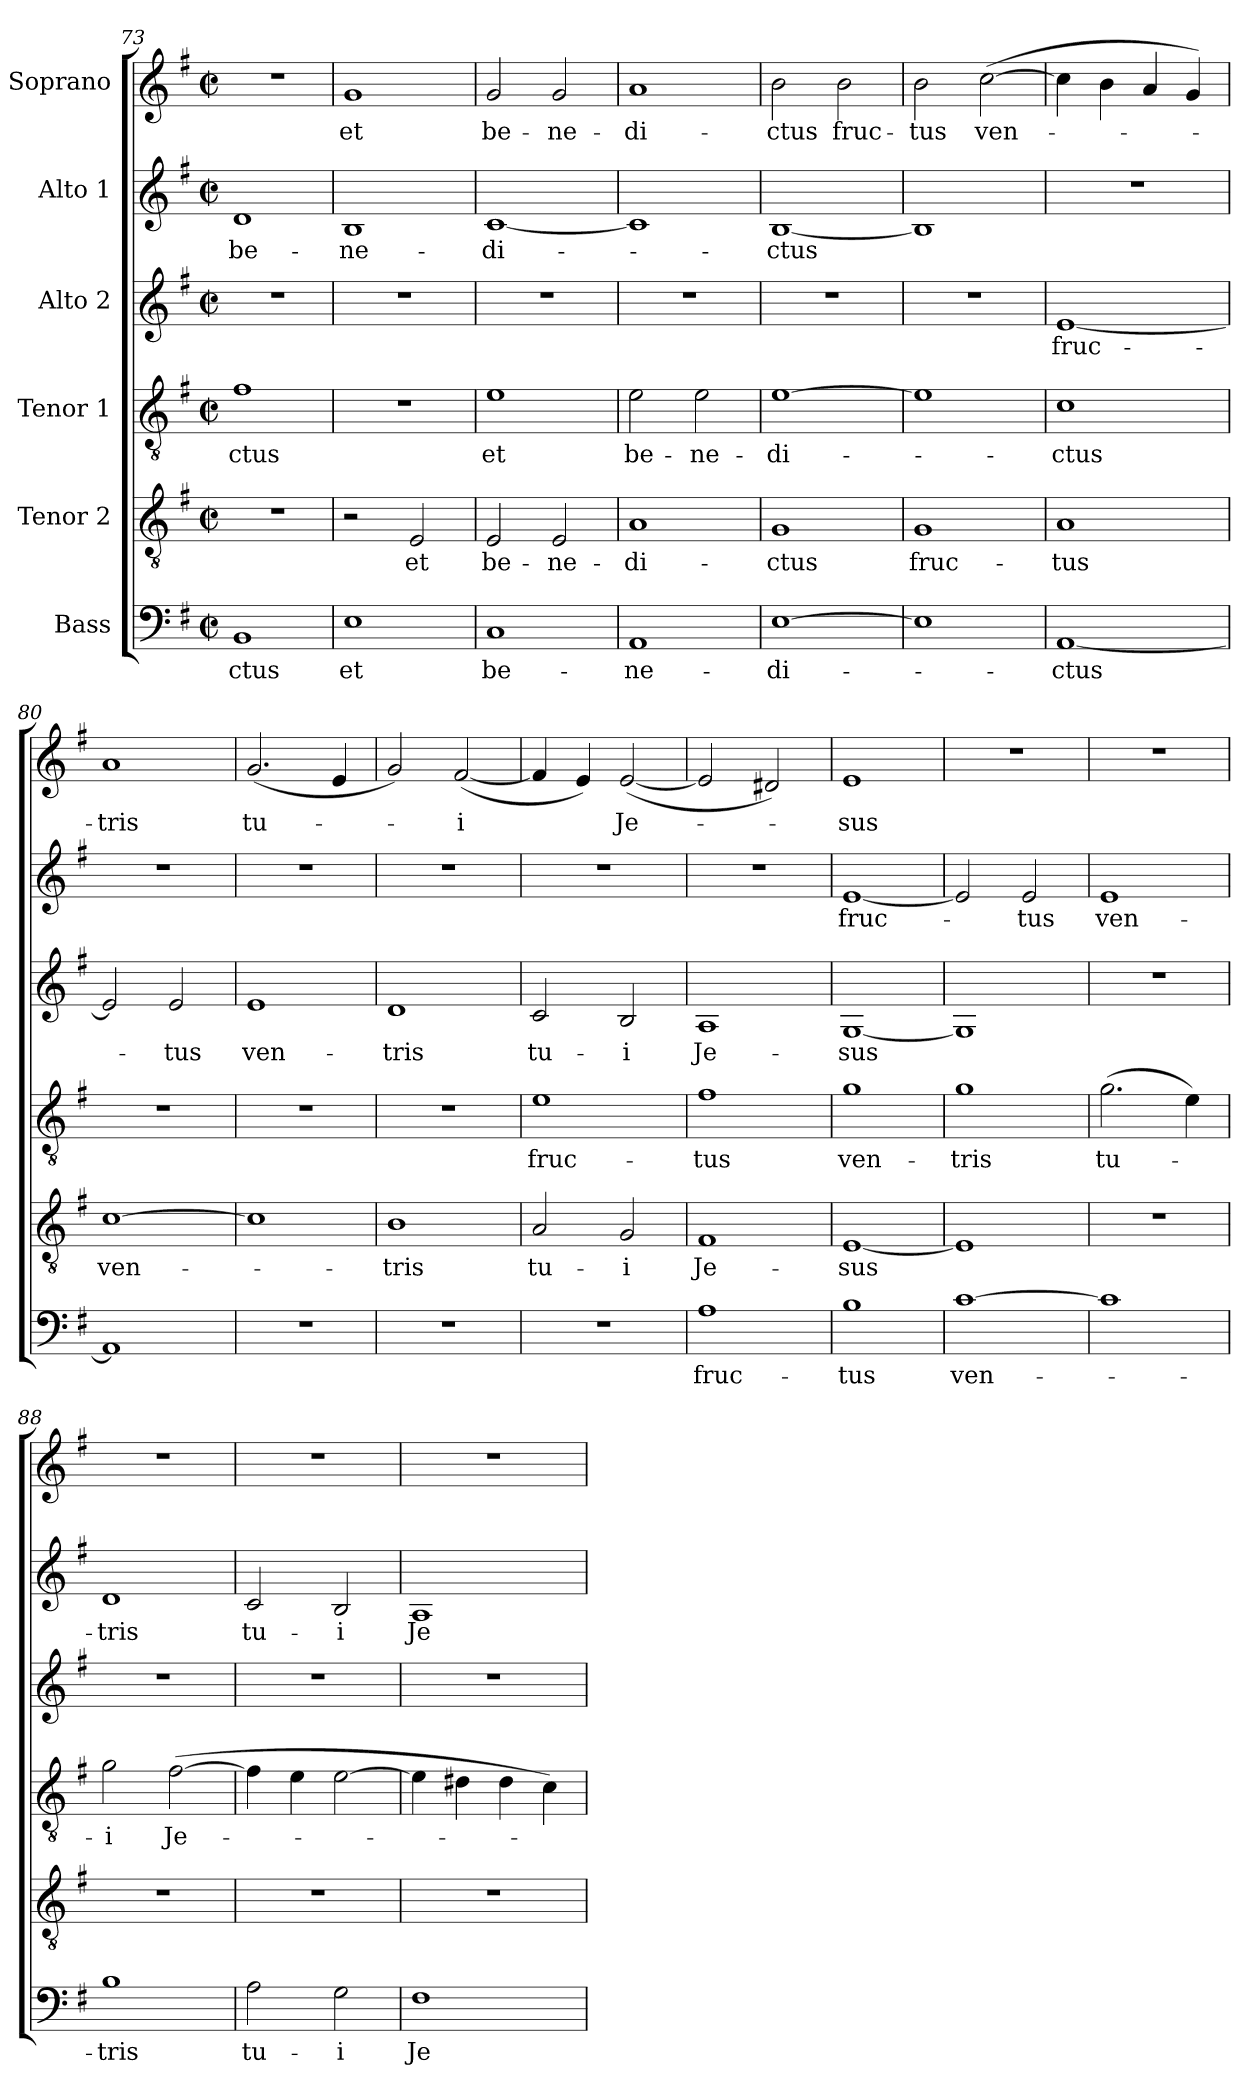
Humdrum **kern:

**kern	**text	**kern	**text	**kern	**text	**kern	**text	**kern	**text	**kern	**text
*part6	*part6	*part5	*part5	*part4	*part4	*part3	*part3	*part2	*part2	*part1	*part1
*staff6	*staff6	*staff5	*staff5	*staff4	*staff4	*staff3	*staff3	*staff2	*staff2	*staff1	*staff1
*I"Bass	*	*I"Tenor 2	*	*I"Tenor 1	*	*I"Alto 2	*	*I"Alto 1	*	*I"Soprano	*
!!LO:PB:g=z
*clefF4	*	*clefGv2	*	*clefGv2	*	*clefG2	*	*clefG2	*	*clefG2	*
*k[f#]	*	*k[f#]	*	*k[f#]	*	*k[f#]	*	*k[f#]	*	*k[f#]	*
*G:	*	*G:	*	*G:	*	*G:	*	*G:	*	*G:	*
*M2/2	*	*M2/2	*	*M2/2	*	*M2/2	*	*M2/2	*	*M2/2	*
*met(c|)	*	*met(c|)	*	*met(c|)	*	*met(c|)	*	*met(c|)	*	*met(c|)	*
=73	=73	=73	=73	=73	=73	=73	=73	=73	=73	=73	=73
1BB	-ctus	1r	.	1f#	-ctus	1r	.	1d	be-	1r	.
=74	=74	=74	=74	=74	=74	=74	=74	=74	=74	=74	=74
1E	et	2r	.	1r	.	1r	.	1B	-ne-	1g	et
.	.	2E/	et	.	.	.	.	.	.	.	.
=75	=75	=75	=75	=75	=75	=75	=75	=75	=75	=75	=75
1C	be-	2E/	be-	1e	et	1r	.	[1c	-di-	2g/	be-
.	.	2E/	-ne-	.	.	.	.	.	.	2g/	-ne-
=76	=76	=76	=76	=76	=76	=76	=76	=76	=76	=76	=76
1AA	-ne-	1A	-di-	2e\	be-	1r	.	1c]	.	1a	-di-
.	.	.	.	2e\	-ne-	.	.	.	.	.	.
=77	=77	=77	=77	=77	=77	=77	=77	=77	=77	=77	=77
[1E	-di-	1G	-ctus	[1e	-di-	1r	.	[1B	-ctus	2b\	-ctus
.	.	.	.	.	.	.	.	.	.	2b\	fruc-
=78	=78	=78	=78	=78	=78	=78	=78	=78	=78	=78	=78
1E]	.	1G	fruc-	1e]	.	1r	.	1B]	.	2b\	-tus
.	.	.	.	.	.	.	.	.	.	([2cc\	ven-
=79	=79	=79	=79	=79	=79	=79	=79	=79	=79	=79	=79
[1AA	-ctus	1A	-tus	1c	-ctus	[1e	fruc-	1r	.	4cc\]	.
.	.	.	.	.	.	.	.	.	.	4b\	.
.	.	.	.	.	.	.	.	.	.	4a/	.
.	.	.	.	.	.	.	.	.	.	4g/)	.
=80	=80	=80	=80	=80	=80	=80	=80	=80	=80	=80	=80
1AA]	.	[1c	ven-	1r	.	2e/]	.	1r	.	1a	-tris
.	.	.	.	.	.	2e/	-tus	.	.	.	.
!!LO:LB:g=z
=81	=81	=81	=81	=81	=81	=81	=81	=81	=81	=81	=81
1r	.	1c]	.	1r	.	1e	ven-	1r	.	(2.g/	tu-
.	.	.	.	.	.	.	.	.	.	4e/	.
=82	=82	=82	=82	=82	=82	=82	=82	=82	=82	=82	=82
1r	.	1B	-tris	1r	.	1d	-tris	1r	.	2g/)	.
.	.	.	.	.	.	.	.	.	.	([2f#/	-i
=83	=83	=83	=83	=83	=83	=83	=83	=83	=83	=83	=83
1r	.	2A/	tu-	1e	fruc-	2c/	tu-	1r	.	4f#/]	.
.	.	.	.	.	.	.	.	.	.	4e/)	.
.	.	2G/	-i	.	.	2B/	-i	.	.	([2e/	Je-
=84	=84	=84	=84	=84	=84	=84	=84	=84	=84	=84	=84
1A	fruc-	1F#	Je-	1f#	-tus	1A	Je-	1r	.	2e/]	.
.	.	.	.	.	.	.	.	.	.	2d#X/)	.
=85	=85	=85	=85	=85	=85	=85	=85	=85	=85	=85	=85
1B	-tus	[1E	-sus	1g	ven-	[1G	-sus	[1e	fruc-	1e	-sus
=86	=86	=86	=86	=86	=86	=86	=86	=86	=86	=86	=86
[1c	ven-	1E]	.	1g	-tris	1G]	.	2e/]	.	1r	.
.	.	.	.	.	.	.	.	2e/	-tus	.	.
=87	=87	=87	=87	=87	=87	=87	=87	=87	=87	=87	=87
1c]	.	1r	.	(2.g\	tu-	1r	.	1e	ven-	1r	.
.	.	.	.	4e\)	.	.	.	.	.	.	.
=88	=88	=88	=88	=88	=88	=88	=88	=88	=88	=88	=88
1B	-tris	1r	.	2g\	-i	1r	.	1d	-tris	1r	.
.	.	.	.	([2f#\	Je-	.	.	.	.	.	.
!!LO:PB:g=z
=89	=89	=89	=89	=89	=89	=89	=89	=89	=89	=89	=89
2A\	tu-	1r	.	4f#\]	.	1r	.	2c/	tu-	1r	.
.	.	.	.	4e\	.	.	.	.	.	.	.
2G\	-i	.	.	[2e\	.	.	.	2B/	-i	.	.
=90	=90	=90	=90	=90	=90	=90	=90	=90	=90	=90	=90
1F#	Je-	1r	.	4e\]	.	1r	.	1A	Je-	1r	.
.	.	.	.	4d#X\	.	.	.	.	.	.	.
.	.	.	.	4d#\	.	.	.	.	.	.	.
.	.	.	.	4c\)	.	.	.	.	.	.	.
=	=	=	=	=	=	=	=	=	=	=	=
*-	*-	*-	*-	*-	*-	*-	*-	*-	*-	*-	*-
